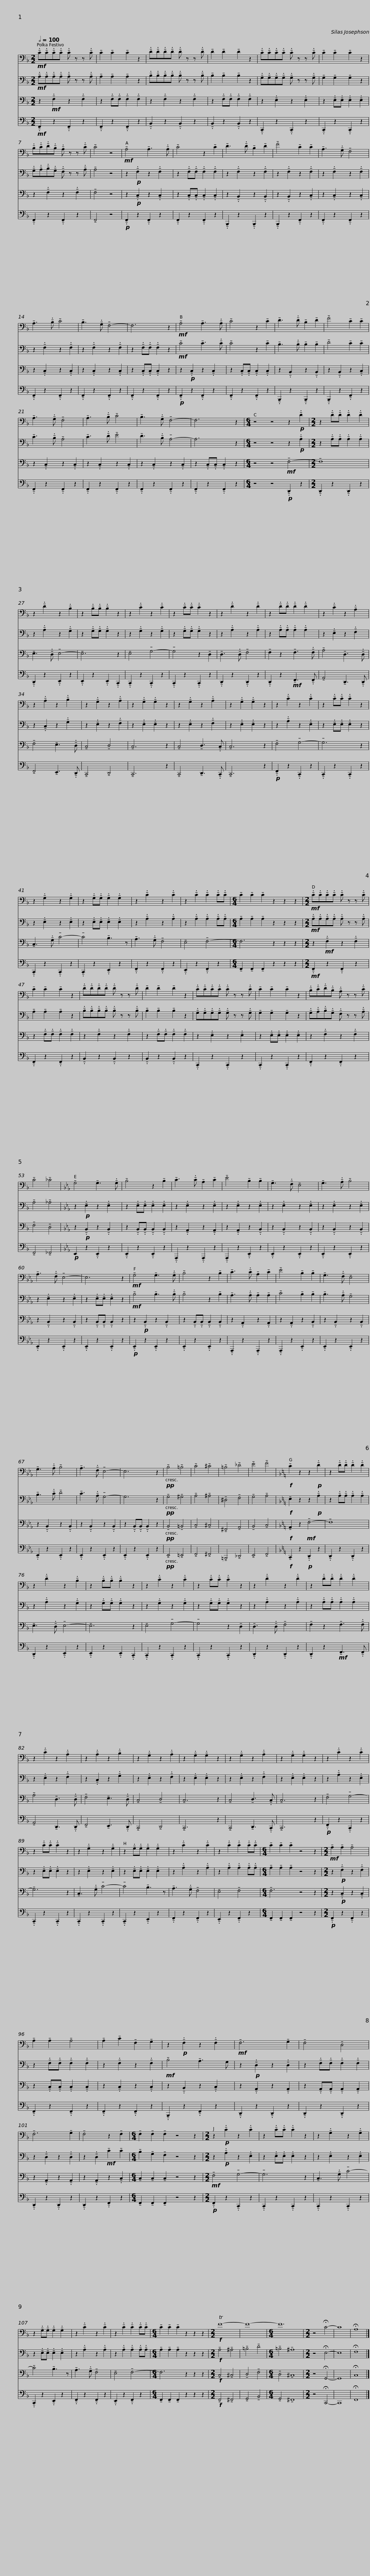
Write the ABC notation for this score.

X:1
%%score 1 2 3 4
L:1/8
Q:1/2=100
M:2/2
I:linebreak $
K:F
V:1 bass
V:2 bass
V:3 bass
V:4 bass
V:1
!mf! !tenuto!.C!tenuto!.C!tenuto!.C!tenuto!.C !tenuto!.C z z !tenuto!.C | !tenuto!C2 !tenuto!C2 !tenuto!C2 z2 | !tenuto!.D!tenuto!.D!tenuto!.D!tenuto!.D !tenuto!.D z z !tenuto!.D | !tenuto!D2 !tenuto!D2 !tenuto!D2 z2 |$ !tenuto!.C!tenuto!.C!tenuto!.C!tenuto!.C !tenuto!.C z z !tenuto!.C | %5
 !tenuto!C2 !tenuto!C2 !tenuto!C2 z2 | !tenuto!.B,!tenuto!.C!tenuto!.D!tenuto!.B, !tenuto!.A, z z !tenuto!.C | !tenuto!C4 z4 |!mf! !tenuto!A,4 !tenuto!A,3 !tenuto!.A, | !tenuto!C4 z2 !tenuto!C2 |$ %10
 !tenuto!D3 !tenuto!.D !tenuto!B,2 !tenuto!D2 | !tenuto!F4 !tenuto!C2 !tenuto!C2 | !tenuto!A,3 !tenuto!.G, !tenuto!F,4 | !tenuto!A,3 !tenuto!.B, !tenuto!C4 | !tenuto!B,3 !tenuto!.G, !tenuto!F,4- | %15
 F,6 z2 |!mf! !tenuto!A,4 !tenuto!A,3 !tenuto!.A, |$ !tenuto!C4 z2 !tenuto!C2 | !tenuto!D3 !tenuto!.D !tenuto!B,2 !tenuto!D2 | !tenuto!F4 !tenuto!C2 !tenuto!C2 | %20
 !tenuto!A,3 !tenuto!.G, !tenuto!F,4 | !tenuto!A,3 !tenuto!.B, !tenuto!C4 | !tenuto!B,3 !tenuto!.G, !tenuto!F,4- | F,6 z2 |$[M:6/4] z4 z4 z2!p! !tenuto!.D2 | %25
[M:2/2] z2 !tenuto!.D!tenuto!.D !tenuto!.D2 !tenuto!.D2 | z2 !tenuto!.D2 z2 !tenuto!.B,2 | z2 !tenuto!.B,!tenuto!.B, !tenuto!.B,2 z2 | z2 !tenuto!.C2 z2 !tenuto!.C2 | z2 !tenuto!.C!tenuto!.C !tenuto!.C2 z2 | %30
 z2 !tenuto!.D2 z2 !tenuto!.D2 |$ z2 !tenuto!.D!tenuto!.D !tenuto!.D2 !tenuto!.D2 | z2 !tenuto!.C2 z2 !tenuto!.A,2 | z2 !tenuto!.A,2 z2 !tenuto!.B,2 | z2 !tenuto!.G,2 z2 !tenuto!.A,2 | %35
 z2 !tenuto!.G,2 !tenuto!.G,2 z2 | z2 !tenuto!.G,2 z2 !tenuto!.A,2 | z2 !tenuto!.G,2 !tenuto!.G,2 z2 |$ z2 !tenuto!.C2 z2 !tenuto!.C2 | z2 !tenuto!.C!tenuto!.C !tenuto!.C2 z2 | %40
 z2 !tenuto!.G,2 z2 !tenuto!.G,2 | z2 !tenuto!.G,!tenuto!.G, !tenuto!.G,2 !tenuto!.G,2 | z2 !tenuto!.C2 z2 !tenuto!.C2 | z2 !tenuto!.C2 !tenuto!.C2 !tenuto!.C!tenuto!.C |$[M:6/4] !tenuto!C2 !tenuto!C2 !tenuto!C2 z2 z2 z2 | %45
[M:2/2]!mf! !tenuto!.C!tenuto!.C!tenuto!.C!tenuto!.C !tenuto!.C z z !tenuto!.C | !tenuto!C2 !tenuto!C2 !tenuto!C2 z2 | !tenuto!.D!tenuto!.D!tenuto!.D!tenuto!.D !tenuto!.D z z !tenuto!.D | !tenuto!D2 !tenuto!D2 !tenuto!D2 z2 |$ !tenuto!.C!tenuto!.C!tenuto!.C!tenuto!.C !tenuto!.C z z !tenuto!.C | %50
 !tenuto!C2 !tenuto!C2 !tenuto!C2 z2 | !tenuto!.B,!tenuto!.C!tenuto!.D!tenuto!.B, !tenuto!.A, z z !tenuto!.C | !tenuto!C4 !tenuto!_C4 |[K:Eb] !tenuto!G,4 !tenuto!G,3 !tenuto!.G, | !tenuto!B,4 z2 !tenuto!B,2 |$ %55
 !tenuto!C3 !tenuto!.C !tenuto!A,2 !tenuto!C2 | !tenuto!E4 !tenuto!B,2 !tenuto!B,2 | !tenuto!G,3 !tenuto!.F, !tenuto!E,4 | !tenuto!G,3 !tenuto!.A, !tenuto!B,4 | !tenuto!A,3 !tenuto!.F, !tenuto!E,4- | %60
 E,6 z2 |!mf! !tenuto!G,4 !tenuto!G,3 !tenuto!.G, |$ !tenuto!B,4 z2 !tenuto!B,2 | !tenuto!C3 !tenuto!.C !tenuto!A,2 !tenuto!C2 | !tenuto!E4 !tenuto!B,2 !tenuto!B,2 | %65
 !tenuto!G,3 !tenuto!.F, !tenuto!E,4 | !tenuto!G,3 !tenuto!.A, !tenuto!B,4 | !tenuto!A,3 !tenuto!.F, !tenuto!E,4- | E,6 z2 |!pp! !tenuto!B,4 !tenuto!=B,4 |$ %70
 !tenuto!C4 !tenuto!^C4 | !tenuto!=B,4 !tenuto!_D4 | !tenuto!E4 !tenuto!F4 |[K:F]!f! !tenuto!C2 z2 z2!p! !tenuto!.D2 | z2 !tenuto!.D!tenuto!.D !tenuto!.D2 !tenuto!.D2 | %75
 z2 !tenuto!.D2 z2 !tenuto!.B,2 | z2 !tenuto!.B,!tenuto!.B, !tenuto!.B,2 z2 | z2 !tenuto!.C2 z2 !tenuto!.C2 |$ z2 !tenuto!.C!tenuto!.C !tenuto!.C2 z2 | z2 !tenuto!.D2 z2 !tenuto!.D2 | %80
 z2 !tenuto!.D!tenuto!.D !tenuto!.D2 !tenuto!.D2 | z2 !tenuto!.C2 z2 !tenuto!.A,2 | z2 !tenuto!.A,2 z2 !tenuto!.B,2 | z2 !tenuto!.G,2 z2 !tenuto!.A,2 | z2 !tenuto!.G,2 !tenuto!.G,2 z2 |$ %85
 z2 !tenuto!.G,2 z2 !tenuto!.A,2 | z2 !tenuto!.G,2 !tenuto!.G,2 z2 | z2 !tenuto!.C2 z2 !tenuto!.C2 | z2 !tenuto!.C!tenuto!.C !tenuto!.C2 z2 | z2 !tenuto!.G,2 z2 !tenuto!.G,2 | %90
 z2 !tenuto!.G,!tenuto!.G, !tenuto!.G,2 !tenuto!.G,2 | z2 !tenuto!.C2 z2 !tenuto!.C2 |$ z2 !tenuto!.C2 !tenuto!.C2 !tenuto!.C!tenuto!.C |[M:6/4] !tenuto!C2 !tenuto!C2 !tenuto!C2 z4 z2 |[M:2/2]!mf! !tenuto!A,2 !tenuto!A,2 !tenuto!A,4 | %95
 !tenuto!A,2 !tenuto!A,2 !tenuto!A,4 | !tenuto!A,2 !tenuto!C2 !tenuto!F,2 !tenuto!G,2 | z2!p! !tenuto!.F,2 z2 !tenuto!.F,2 |!mf! !tenuto!F,6 !tenuto!G,2 |$ !tenuto!F,4 !tenuto!D,4 | %100
 !tenuto!F,6 !tenuto!G,2 | !tenuto!F,4 z2 !tenuto!F,2 |[M:6/4] !tenuto!F,2 !tenuto!F,2 !tenuto!F,2 z4 z2 |[M:2/2] z2!p! !tenuto!.C2 z2 !tenuto!.C2 | z2 !tenuto!.C!tenuto!.C !tenuto!.C2 z2 | %105
 z2 !tenuto!.G,2 z2 !tenuto!.G,2 |$ z2 !tenuto!.G,!tenuto!.G, !tenuto!.G,2 !tenuto!.G,2 | z2 !tenuto!.C2 z2 !tenuto!.C2 | z2 !tenuto!.C2 !tenuto!.C2 !tenuto!.C!tenuto!.C |[M:6/4] !tenuto!C2 !tenuto!C2 !tenuto!C2 z2 z2 z2 | %110
[M:2/2]!f! TF8- | F8- |[M:6/4] F12 |$[M:2/2] z4 !fermata!C4- | C8 | %115
 !fermata!A,8 |] %116
V:2
!mf! !tenuto!.A,!tenuto!.A,!tenuto!.A,!tenuto!.A, !tenuto!.A, z z !tenuto!.A, | !tenuto!A,2 !tenuto!A,2 !tenuto!A,2 z2 | !tenuto!.B,!tenuto!.B,!tenuto!.B,!tenuto!.B, !tenuto!.B, z z !tenuto!.B, | !tenuto!B,2 !tenuto!B,2 !tenuto!B,2 z2 |$ !tenuto!.G,!tenuto!.G,!tenuto!.G,!tenuto!.G, !tenuto!.G, z z !tenuto!.G, | %5
 !tenuto!G,2 !tenuto!G,2 !tenuto!G,2 z2 | !tenuto!.G,!tenuto!.A,!tenuto!.B,!tenuto!.G, !tenuto!.F, z z !tenuto!.A, | !tenuto!A,4 z4 | z2!p! !tenuto!.F,2 z2 !tenuto!.F,2 | z2 !tenuto!.F,!tenuto!.F, !tenuto!.F,2 !tenuto!.F,2 |$ %10
 z2 !tenuto!.F,2 z2 !tenuto!.F,2 | z2 !tenuto!.F,2 z2 !tenuto!.F,2 | z2 !tenuto!.F,2 z2 !tenuto!.F,2 | z2 !tenuto!.F,2 z2 !tenuto!.F,2 | z2 !tenuto!.F,2 z2 !tenuto!.F,2 | %15
 z2 !tenuto!.F,!tenuto!.F, !tenuto!.F,2 z2 |!mf! !tenuto!C4 !tenuto!C3 !tenuto!.C |$ !tenuto!C4 z2 !tenuto!C2 | !tenuto!B,3 !tenuto!.B, !tenuto!B,2 !tenuto!B,2 | !tenuto!D4 !tenuto!C2 !tenuto!C2 | %20
 !tenuto!C3 !tenuto!.B, !tenuto!A,4 | !tenuto!C3 !tenuto!.D !tenuto!E4 | !tenuto!D3 !tenuto!.B, !tenuto!A,4- | A,6 z2 |$[M:6/4] z4 z4 z2!p! !tenuto!.A,2 | %25
[M:2/2] z2 !tenuto!.A,!tenuto!.A, !tenuto!.A,2 !tenuto!.A,2 | z2 !tenuto!.A,2 z2 !tenuto!.G,2 | z2 !tenuto!.G,!tenuto!.G, !tenuto!.G,2 z2 | z2 !tenuto!.G,2 z2 !tenuto!.G,2 | z2 !tenuto!.G,!tenuto!.G, !tenuto!.G,2 z2 | %30
 z2 !tenuto!.A,2 z2 !tenuto!.A,2 |$ z2 !tenuto!.A,!tenuto!.A, !tenuto!.A,2 !tenuto!.A,2 | z2 !tenuto!.E,2 z2 !tenuto!.F,2 | z2 !tenuto!.C,2 z2 !tenuto!.G,2 | z2 !tenuto!.E,2 z2 !tenuto!.F,2 | %35
 z2 !tenuto!.E,2 !tenuto!.E,2 z2 | z2 !tenuto!.E,2 z2 !tenuto!.F,2 | z2 !tenuto!.E,2 !tenuto!.E,2 z2 |$ z2 !tenuto!.A,2 z2 !tenuto!.E,2 | z2 !tenuto!.E,!tenuto!.E, !tenuto!.E,2 z2 | %40
 z2 !tenuto!.E,2 z2 !tenuto!.E,2 | z2 !tenuto!.E,!tenuto!.E, !tenuto!.E,2 !tenuto!.E,2 | z2 !tenuto!.A,2 z2 !tenuto!.A,2 | z2 !tenuto!.A,2 !tenuto!.A,2 !tenuto!.A,!tenuto!.A, |$[M:6/4] !tenuto!A,2 !tenuto!A,2 !tenuto!A,2 z2 z2 z2 | %45
[M:2/2]!mf! !tenuto!.A,!tenuto!.A,!tenuto!.A,!tenuto!.A, !tenuto!.A, z z !tenuto!.A, | !tenuto!A,2 !tenuto!A,2 !tenuto!A,2 z2 | !tenuto!.B,!tenuto!.B,!tenuto!.B,!tenuto!.B, !tenuto!.B, z z !tenuto!.B, | !tenuto!B,2 !tenuto!B,2 !tenuto!B,2 z2 |$ !tenuto!.G,!tenuto!.G,!tenuto!.G,!tenuto!.G, !tenuto!.G, z z !tenuto!.G, | %50
 !tenuto!G,2 !tenuto!G,2 !tenuto!G,2 z2 | !tenuto!.G,!tenuto!.A,!tenuto!.B,!tenuto!.G, !tenuto!.F, z z !tenuto!.A, | !tenuto!A,4 !tenuto!_A,4 |[K:Eb] z2!p! !tenuto!.E,2 z2 !tenuto!.E,2 | z2 !tenuto!.E,!tenuto!.E, !tenuto!.E,2 !tenuto!.E,2 |$ %55
 z2 !tenuto!.E,2 z2 !tenuto!.E,2 | z2 !tenuto!.E,2 z2 !tenuto!.E,2 | z2 !tenuto!.E,2 z2 !tenuto!.E,2 | z2 !tenuto!.E,2 z2 !tenuto!.E,2 | z2 !tenuto!.E,2 z2 !tenuto!.E,2 | %60
 z2 !tenuto!.E,!tenuto!.E, !tenuto!.E,2 z2 |!mf! !tenuto!B,4 !tenuto!B,3 !tenuto!.B, |$ !tenuto!B,4 z2 !tenuto!B,2 | !tenuto!A,3 !tenuto!.A, !tenuto!A,2 !tenuto!A,2 | !tenuto!C4 !tenuto!B,2 !tenuto!B,2 | %65
 !tenuto!B,3 !tenuto!.A, !tenuto!G,4 | !tenuto!B,3 !tenuto!.C !tenuto!D4 | !tenuto!C3 !tenuto!.A, !tenuto!G,4- | G,6 z2 |!pp! !tenuto!G,4 !tenuto!^G,4 |$ %70
 !tenuto!A,4 !tenuto!^A,4 | !tenuto!^D,4 !tenuto!F,4 | !tenuto!G,4 !tenuto!A,4 |[K:F]!f! !tenuto!E,2 z2 z2!p! !tenuto!.A,2 | z2 !tenuto!.A,!tenuto!.A, !tenuto!.A,2 !tenuto!.A,2 | %75
 z2 !tenuto!.A,2 z2 !tenuto!.G,2 | z2 !tenuto!.G,!tenuto!.G, !tenuto!.G,2 z2 | z2 !tenuto!.G,2 z2 !tenuto!.G,2 |$ z2 !tenuto!.G,!tenuto!.G, !tenuto!.G,2 z2 | z2 !tenuto!.A,2 z2 !tenuto!.A,2 | %80
 z2 !tenuto!.A,!tenuto!.A, !tenuto!.A,2 !tenuto!.A,2 | z2 !tenuto!.E,2 z2 !tenuto!.F,2 | z2 !tenuto!.C,2 z2 !tenuto!.G,2 | z2 !tenuto!.E,2 z2 !tenuto!.F,2 | z2 !tenuto!.E,2 !tenuto!.E,2 z2 |$ %85
 z2 !tenuto!.E,2 z2 !tenuto!.F,2 | z2 !tenuto!.E,2 !tenuto!.E,2 z2 | z2 !tenuto!.A,2 z2 !tenuto!.E,2 | z2 !tenuto!.E,!tenuto!.E, !tenuto!.E,2 z2 | z2 !tenuto!.E,2 z2 !tenuto!.E,2 | %90
 z2 !tenuto!.E,!tenuto!.E, !tenuto!.E,2 !tenuto!.E,2 | z2 !tenuto!.A,2 z2 !tenuto!.A,2 |$ z2 !tenuto!.A,2 !tenuto!.A,2 !tenuto!.A,!tenuto!.A, |[M:6/4] !tenuto!A,2 !tenuto!A,2 !tenuto!A,2 z4 z2 |[M:2/2] z2!p! !tenuto!.F,2 z2 !tenuto!.F,2 | %95
 z2 !tenuto!.F,!tenuto!.F, !tenuto!.F,2 !tenuto!.F,2 | z2 !tenuto!.F,2 z2 !tenuto!.F,2 |!mf! !tenuto!B,4 !tenuto!A,3 G, | z2!p! !tenuto!.D,2 z2 !tenuto!.D,2 |$ z2 !tenuto!.F,!tenuto!.F, !tenuto!.F,2 !tenuto!.F,2 | %100
 z2 !tenuto!.D,2 z2 !tenuto!.D,2 | z2 !tenuto!.D,2!mf! !tenuto!C2 !tenuto!C2 |[M:6/4] !tenuto!B,2 !tenuto!G,2 !tenuto!F,2 z4 z2 |[M:2/2] z2!p! !tenuto!.A,2 z2 !tenuto!.E,2 | z2 !tenuto!.E,!tenuto!.E, !tenuto!.E,2 z2 | %105
 z2 !tenuto!.E,2 z2 !tenuto!.E,2 |$ z2 !tenuto!.E,!tenuto!.E, !tenuto!.E,2 !tenuto!.E,2 | z2 !tenuto!.A,2 z2 !tenuto!.A,2 | z2 !tenuto!.A,2 !tenuto!.A,2 !tenuto!.A,!tenuto!.A, |[M:6/4] !tenuto!A,2 !tenuto!A,2 !tenuto!A,2 z2 z2 z2 | %110
[M:2/2]!f! !tenuto!A,4 !tenuto!^A,4 | !tenuto!=B,4 !tenuto!D4 |[M:6/4] !tenuto!=B,4 !tenuto!^A,8 |$[M:2/2] z4 !fermata!E,4- | E,8 | %115
 !fermata!F,8 |] %116
V:3
 z2!mf! !tenuto!.F,2 z2 !tenuto!.F,2 | z2 !tenuto!.F,!tenuto!.F, !tenuto!.F,2 !tenuto!.F,2 | z2 !tenuto!.F,2 z2 !tenuto!.F,2 | z2 !tenuto!.F,!tenuto!.F, !tenuto!.F,2 !tenuto!.F,2 |$ z2 !tenuto!.E,2 z2 !tenuto!.E,2 | %5
 z2 !tenuto!.E,!tenuto!.E, !tenuto!.E,2 !tenuto!.E,2 | z2 !tenuto!.F,2 z2 !tenuto!.F,2 | !tenuto!F,4 z4 | z2!p! !tenuto!.C,2 z2 !tenuto!.C,2 | z2 !tenuto!.C,!tenuto!.C, !tenuto!.C,2 !tenuto!.C,2 |$ %10
 z2 !tenuto!.B,,2 z2 !tenuto!.B,,2 | z2 !tenuto!.B,,2 z2 !tenuto!.C,2 | z2 !tenuto!.C,2 z2 !tenuto!.C,2 | z2 !tenuto!.C,2 z2 !tenuto!.C,2 | z2 !tenuto!.C,2 z2 !tenuto!.C,2 | %15
 z2 !tenuto!.C,!tenuto!.C, !tenuto!.C,2 z2 | z2!p! !tenuto!.C,2 z2 !tenuto!.C,2 |$ z2 !tenuto!.C,!tenuto!.C, !tenuto!.C,2 !tenuto!.C,2 | z2 !tenuto!.B,,2 z2 !tenuto!.B,,2 | z2 !tenuto!.B,,2 z2 !tenuto!.C,2 | %20
 z2 !tenuto!.C,2 z2 !tenuto!.C,2 | z2 !tenuto!.C,2 z2 !tenuto!.C,2 | z2 !tenuto!.C,2 z2 !tenuto!.C,2 | z2 !tenuto!.C,!tenuto!.C, !tenuto!.C,2 z2 |$[M:6/4] z4 z4!mf! !tenuto!F,4- | %25
[M:2/2] !tenuto!F,8 | !tenuto!E,3 !tenuto!.D, !tenuto!E,4- | !tenuto!E,6 z2 | !tenuto!E,4 !tenuto!G,4- | !tenuto!G,4 z2 !tenuto!D,2 | %30
 !tenuto!D,3 !tenuto!.D, !tenuto!F,4 |$ !tenuto!F,2 z2 !tenuto!F,3 !tenuto!.F, | !tenuto!A,4 !tenuto!D,3 !tenuto!.D, | !tenuto!F,4 !tenuto!E,3 !tenuto!.D, | !tenuto!C,4 !tenuto!D,4 | %35
 !tenuto!C,6 z2 | !tenuto!C,4 !tenuto!D,3 !tenuto!.C, | !tenuto!C,6 z2 |$ !tenuto!F,4 !tenuto!G,4- | !tenuto!G,6 z2 | %40
 !tenuto!C,3 !tenuto!.G, !tenuto!C4- | !tenuto!C4 !tenuto!B,3 z | !tenuto!A,3 !tenuto!.G, !tenuto!F,4 | !tenuto!E,4 !tenuto!F,4- |$[M:6/4] F,6 z2 z2 z2 | %45
[M:2/2] z2!mf! !tenuto!.F,2 z2 !tenuto!.F,2 | z2 !tenuto!.F,!tenuto!.F, !tenuto!.F,2 !tenuto!.F,2 | z2 !tenuto!.F,2 z2 !tenuto!.F,2 | z2 !tenuto!.F,!tenuto!.F, !tenuto!.F,2 !tenuto!.F,2 |$ z2 !tenuto!.E,2 z2 !tenuto!.E,2 | %50
 z2 !tenuto!.E,!tenuto!.E, !tenuto!.E,2 !tenuto!.E,2 | z2 !tenuto!.F,2 z2 !tenuto!.F,2 | !tenuto!F,4 !tenuto!D,4 |[K:Eb] z2!p! !tenuto!.B,,2 z2 !tenuto!.B,,2 | z2 !tenuto!.B,,!tenuto!.B,, !tenuto!.B,,2 !tenuto!.B,,2 |$ %55
 z2 !tenuto!.A,,2 z2 !tenuto!.A,,2 | z2 !tenuto!.A,,2 z2 !tenuto!.B,,2 | z2 !tenuto!.B,,2 z2 !tenuto!.B,,2 | z2 !tenuto!.B,,2 z2 !tenuto!.B,,2 | z2 !tenuto!.B,,2 z2 !tenuto!.B,,2 | %60
 z2 !tenuto!.B,,!tenuto!.B,, !tenuto!.B,,2 z2 | z2!p! !tenuto!.B,,2 z2 !tenuto!.B,,2 |$ z2 !tenuto!.B,,!tenuto!.B,, !tenuto!.B,,2 !tenuto!.B,,2 | z2 !tenuto!.A,,2 z2 !tenuto!.A,,2 | z2 !tenuto!.A,,2 z2 !tenuto!.B,,2 | %65
 z2 !tenuto!.B,,2 z2 !tenuto!.B,,2 | z2 !tenuto!.B,,2 z2 !tenuto!.B,,2 | z2 !tenuto!.B,,2 z2 !tenuto!.B,,2 | z2 !tenuto!.B,,!tenuto!.B,, !tenuto!.B,,2 z2 |!pp! !tenuto!B,,4 !tenuto!=B,,4 |$ %70
 !tenuto!C,4 !tenuto!^C,4 | !tenuto!^F,,4 !tenuto!A,,4 | !tenuto!B,,4 !tenuto!C,4 |[K:F]!f! !tenuto!A,,2 z2!mf! !tenuto!F,4- | !tenuto!F,8 | %75
 !tenuto!E,3 !tenuto!.D, !tenuto!E,4- | !tenuto!E,6 z2 | !tenuto!E,4 !tenuto!G,4- |$ !tenuto!G,4 z2 !tenuto!D,2 | !tenuto!D,3 !tenuto!.D, !tenuto!F,4 | %80
 !tenuto!F,2 z2 !tenuto!F,3 !tenuto!.F, | !tenuto!A,4 !tenuto!D,3 !tenuto!.D, | !tenuto!F,4 !tenuto!E,3 !tenuto!.D, | !tenuto!C,4 !tenuto!D,4 | !tenuto!C,6 z2 |$ %85
 !tenuto!C,4 !tenuto!D,3 !tenuto!.C, | !tenuto!C,6 z2 | !tenuto!F,4 !tenuto!G,4- | !tenuto!G,6 z2 | !tenuto!C,3 !tenuto!.G, !tenuto!C4- | %90
 !tenuto!C4 !tenuto!B,3 z | !tenuto!A,3 !tenuto!.G, !tenuto!F,4 |$ !tenuto!E,4 !tenuto!F,4 |[M:6/4] !tenuto!F,6 z4 z2 |[M:2/2] z2!p! !tenuto!.C,2 z2 !tenuto!.C,2 | %95
 z2 !tenuto!.C,!tenuto!.C, !tenuto!.C,2 !tenuto!.C,2 | z2 !tenuto!.C,2 z2 !tenuto!.C,2 | z2 !tenuto!.B,,2 z2 !tenuto!.C,2 | z2 !tenuto!.A,,2 z2 !tenuto!.A,,2 |$ z2 !tenuto!.A,,!tenuto!.A,, !tenuto!.A,,2 !tenuto!.A,,2 | %100
 z2 !tenuto!.A,,2 z2 !tenuto!.A,,2 | z2 !tenuto!.A,,2 z2 !tenuto!.C,2 |[M:6/4] !tenuto!C,2 !tenuto!C,2 !tenuto!C,2 z4 z2 |[M:2/2]!mf! !tenuto!F,4 !tenuto!G,4- | !tenuto!G,6 z2 | %105
 !tenuto!C,3 !tenuto!.G, !tenuto!C4- |$ !tenuto!C4 !tenuto!B,3 z | !tenuto!A,3 !tenuto!.G, !tenuto!F,4 | !tenuto!E,4 !tenuto!F,4- |[M:6/4] F,6 z2 z2 z2 | %110
[M:2/2]!f! !tenuto!C,4 !tenuto!^C,4 | !tenuto!D,4 !tenuto!F,4 |[M:6/4] !tenuto!D,4 !tenuto!^C,8 |$[M:2/2] z4 !fermata!G,,4- | G,,8 | %115
 !fermata!C,8 |] %116
V:4
!mf! !tenuto!.F,,2 z2 !tenuto!.F,,2 z2 | !tenuto!.F,,2 z2 !tenuto!.F,,2 z2 | !tenuto!.B,,2 z2 !tenuto!.B,,2 z2 | !tenuto!.B,,2 z2 !tenuto!.B,,2 z2 |$ !tenuto!.C,,2 z2 !tenuto!.C,,2 z2 | %5
 !tenuto!.C,,2 z2 !tenuto!.C,,2 z2 | !tenuto!.F,,2 z2 !tenuto!.F,,2 z2 | !tenuto!F,,4 z4 |!p! !tenuto!.F,,2 z2 !tenuto!.F,,2 z2 | !tenuto!.F,,2 z2 !tenuto!.F,,2 z2 |$ %10
 !tenuto!.B,,,2 z2 !tenuto!.B,,,2 z2 | !tenuto!.B,,,2 z2 !tenuto!.F,,2 z2 | !tenuto!.F,,2 z2 !tenuto!.F,,2 z2 | !tenuto!.F,,2 z2 !tenuto!.F,,2 z2 | !tenuto!.F,,2 z2 !tenuto!.F,,2 z2 | %15
 !tenuto!.F,,2 z2 !tenuto!.F,,2 z2 |!p! !tenuto!.F,,2 z2 !tenuto!.F,,2 z2 |$ !tenuto!.F,,2 z2 !tenuto!.F,,2 z2 | !tenuto!.B,,,2 z2 !tenuto!.B,,,2 z2 | !tenuto!.B,,,2 z2 !tenuto!.F,,2 z2 | %20
 !tenuto!.F,,2 z2 !tenuto!.F,,2 z2 | !tenuto!.F,,2 z2 !tenuto!.F,,2 z2 | !tenuto!.F,,2 z2 !tenuto!.F,,2 z2 | !tenuto!.F,,2 z2 !tenuto!.F,,2 z2 |$[M:6/4] z4 z4!p! !tenuto!.D,,2 z2 | %25
[M:2/2] !tenuto!.D,,2 z2 !tenuto!.D,,2 z2 | !tenuto!.D,,2 z2 !tenuto!.E,,2 z2 | !tenuto!.E,,2 z2 !tenuto!.E,,2 !tenuto!.C,,2 | !tenuto!.C,,2 z2 !tenuto!.C,,2 z2 | !tenuto!.C,,2 z2 !tenuto!.C,,2 z2 | %30
 !tenuto!.D,,2 z2 !tenuto!.D,,2 z2 |$ !tenuto!.D,,2 z2!mf! !tenuto!F,,3 !tenuto!.F,, | !tenuto!A,,4 !tenuto!D,,3 !tenuto!.D,, | !tenuto!F,,4 !tenuto!E,,3 !tenuto!.D,, | !tenuto!C,,4 !tenuto!D,,4 | %35
 !tenuto!C,,6 z2 | !tenuto!C,,4 !tenuto!D,,3 !tenuto!.C,, | !tenuto!C,,6 z2 |$!p! !tenuto!.F,,2 z2 !tenuto!.C,,2 z2 | !tenuto!.C,,2 z2 !tenuto!.C,,2 z2 | %40
 !tenuto!.C,,2 z2 !tenuto!.C,,2 z2 | !tenuto!.C,,2 z2 !tenuto!.E,,2 z2 | !tenuto!.F,,2 z2 !tenuto!.F,,2 z2 | !tenuto!.E,,2 z2 !tenuto!.F,,2 z2 |$[M:6/4] !tenuto!F,,2 !tenuto!F,,2 !tenuto!F,,2 z2 z2 z2 | %45
[M:2/2]!mf! !tenuto!.F,,2 z2 !tenuto!.F,,2 z2 | !tenuto!.F,,2 z2 !tenuto!.F,,2 z2 | !tenuto!.B,,2 z2 !tenuto!.B,,2 z2 | !tenuto!.B,,2 z2 !tenuto!.B,,2 z2 |$ !tenuto!.C,,2 z2 !tenuto!.C,,2 z2 | %50
 !tenuto!.C,,2 z2 !tenuto!.C,,2 z2 | !tenuto!.F,,2 z2 !tenuto!.F,,2 z2 | !tenuto!F,,4 !tenuto!_F,,4 |[K:Eb]!p! E,,2 z2 !tenuto!.E,,2 z2 | !tenuto!.E,,2 z2 !tenuto!.E,,2 z2 |$ %55
 !tenuto!.A,,,2 z2 !tenuto!.A,,,2 z2 | !tenuto!.A,,,2 z2 !tenuto!.E,,2 z2 | !tenuto!.E,,2 z2 !tenuto!.E,,2 z2 | !tenuto!.E,,2 z2 !tenuto!.E,,2 z2 | !tenuto!.E,,2 z2 !tenuto!.E,,2 z2 | %60
 !tenuto!.E,,2 z2 !tenuto!.E,,2 z2 |!p! !tenuto!.E,,2 z2 !tenuto!.E,,2 z2 |$ !tenuto!.E,,2 z2 !tenuto!.E,,2 z2 | !tenuto!.A,,,2 z2 !tenuto!.A,,,2 z2 | !tenuto!.A,,,2 z2 !tenuto!.E,,2 z2 | %65
 !tenuto!.E,,2 z2 !tenuto!.E,,2 z2 | !tenuto!.E,,2 z2 !tenuto!.E,,2 z2 | !tenuto!.E,,2 z2 !tenuto!.E,,2 z2 | !tenuto!.E,,2 z2 !tenuto!.E,,2 z2 |!pp! !tenuto!E,,4 !tenuto!=E,,4 |$ %70
 !tenuto!F,,4 !tenuto!^F,,4 | !tenuto!=B,,,4 !tenuto!_D,,4 | !tenuto!E,,4 !tenuto!F,,4 |[K:F]!f! !tenuto!C,,2 z2!p! !tenuto!.D,,2 z2 | !tenuto!.D,,2 z2 !tenuto!.D,,2 z2 | %75
 !tenuto!.D,,2 z2 !tenuto!.E,,2 z2 | !tenuto!.E,,2 z2 !tenuto!.E,,2 !tenuto!.C,,2 | !tenuto!.C,,2 z2 !tenuto!.C,,2 z2 |$ !tenuto!.C,,2 z2 !tenuto!.C,,2 z2 | !tenuto!.D,,2 z2 !tenuto!.D,,2 z2 | %80
 !tenuto!.D,,2 z2!mf! !tenuto!F,,3 !tenuto!.F,, | !tenuto!A,,4 !tenuto!D,,3 !tenuto!.D,, | !tenuto!F,,4 !tenuto!E,,3 !tenuto!.D,, | !tenuto!C,,4 !tenuto!D,,4 | !tenuto!C,,6 z2 |$ %85
 !tenuto!C,,4 !tenuto!D,,3 !tenuto!.C,, | !tenuto!C,,6 z2 |!p! !tenuto!.F,,2 z2 !tenuto!.C,,2 z2 | !tenuto!.C,,2 z2 !tenuto!.C,,2 z2 | !tenuto!.C,,2 z2 !tenuto!.C,,2 z2 | %90
 !tenuto!.C,,2 z2 !tenuto!.E,,2 z2 | !tenuto!.F,,2 z2 !tenuto!.F,,2 z2 |$ !tenuto!.E,,2 z2 !tenuto!.F,,2 z2 |[M:6/4] !tenuto!F,,2 !tenuto!F,,2 !tenuto!F,,2 z4 z2 |[M:2/2]!p! !tenuto!.F,,2 z2 !tenuto!.F,,2 z2 | %95
 !tenuto!.F,,2 z2 !tenuto!.F,,2 z2 | !tenuto!.F,,2 z2 !tenuto!.F,,2 z2 | !tenuto!.B,,,2 z2 !tenuto!.F,,2 z2 | !tenuto!.D,,2 z2 !tenuto!.D,,2 z2 |$ !tenuto!.D,,2 z2 !tenuto!.D,,2 z2 | %100
 !tenuto!.D,,2 z2 !tenuto!.D,,2 z2 | !tenuto!.D,,2 z2 !tenuto!.F,,2 z2 |[M:6/4] !tenuto!F,,2 !tenuto!F,,2 !tenuto!F,,2 z4 z2 |[M:2/2]!p! !tenuto!.F,,2 z2 !tenuto!.C,,2 z2 | !tenuto!.C,,2 z2 !tenuto!.C,,2 z2 | %105
 !tenuto!.C,,2 z2 !tenuto!.C,,2 z2 |$ !tenuto!.C,,2 z2 !tenuto!.E,,2 z2 | !tenuto!.F,,2 z2 !tenuto!.F,,2 z2 | !tenuto!.E,,2 z2 !tenuto!.F,,2 z2 |[M:6/4] !tenuto!F,,2 !tenuto!F,,2 !tenuto!F,,2 z2 z2 z2 | %110
[M:2/2]!f! !tenuto!F,,4 !tenuto!^F,,4 | !tenuto!G,,4 !tenuto!B,,4 |[M:6/4] !tenuto!G,,4 !tenuto!^F,,8 |$[M:2/2] z4 !fermata!C,,4- | C,,8 | %115
 !fermata!F,,8 |] %116
